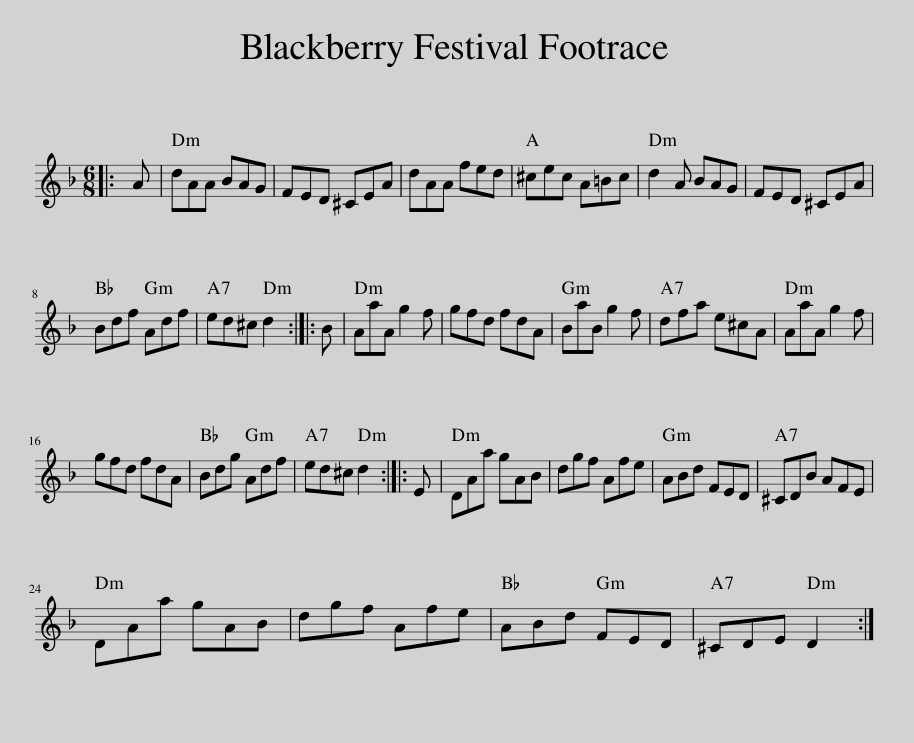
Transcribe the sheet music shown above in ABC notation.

X:1
L:1/8
M:6/8
I:linebreak $
K:Dmin
V:1 treble
V:1
|: A | dAA BAG | FED ^CEA | dAA fed | ^cec A=Bc | %5
 d2 A BAG | FED ^CEA |$ Bdf Adf | ed^c d2 :: B | %10
 AaA g2 f | gfd fdA | BaB g2 f | dfa e^cA | AaA g2 f |$ %15
 gfd fdA | Bdg Adf | ed^c d2 :: E | DAa gAB | %20
 dgf Afe | ABd FED | ^CDB AFE |$ DAa gAB | dgf Afe | %25
 ABd FED | ^CDE D2 :| %27
